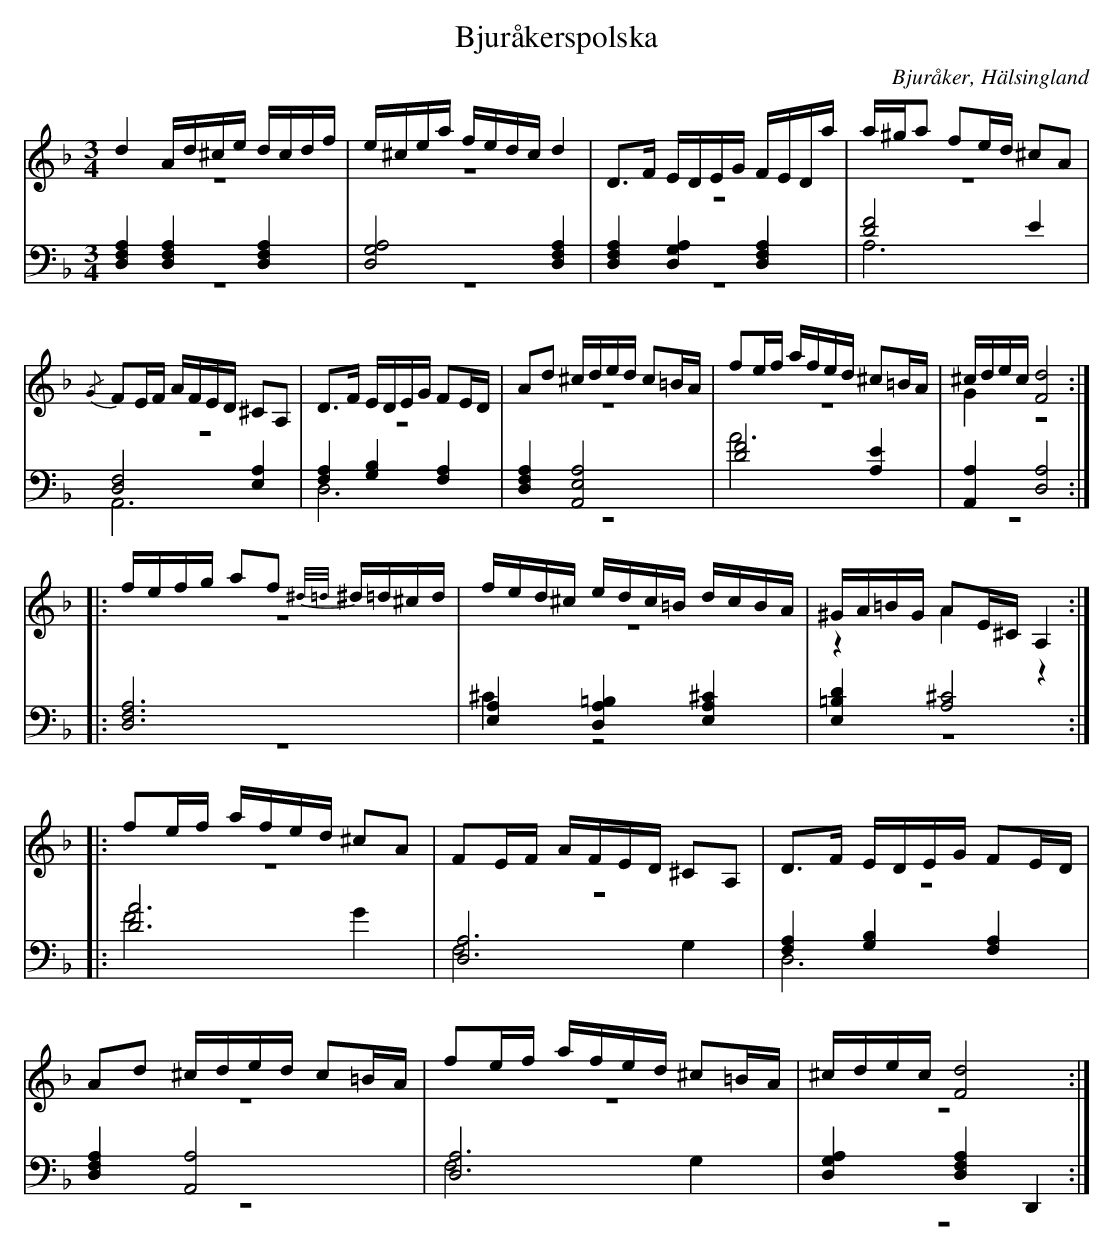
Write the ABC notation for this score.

X:1
T: Bjuråkerspolska
O: Bjuråker, Hälsingland
M: 3/4
L: 1/16
K: Dm
V:1
V:2 merge
V:3
V:4 merge
V:1
d4 Ad^ce dcdf |e^cea fedc d4|D2>F2 EDEG FEDa|a^ga2 f2ed ^c2A2|
{/G}F2EF AFED ^C2A,2|D2>F2 EDEG F2ED|A2d2 ^cded c2=BA|f2ef afed ^c2=BA|^cdec [F8d8]:|
|:fefg a2f2 {^d/=d/}^d4/5=d4/5^c4/5d4/5 |fed^c edc=B dcBA|^GA=BG A2E^C A,4:|
|:f2ef afed ^c2A2|F2EF AFED ^C2A,2|D2>F2 EDEG F2ED|
A2d2 ^cded c2=BA|f2ef afed ^c2=BA|^cdec [F8d8]:|
V:2
z12|z12|z12|z12|
z12|z12|z12|z12|G4 z8:|
|:z12|z12|z4 A4 z4:|
|:z12|z12|z12|
z12|z12|z12:|
V:3 clef=bass
[D,4F,4A,4] [D,4F,4A,4] [D,4F,4A,4]|[D,8G,8A,8] [D,4F,4A,4]|[D,4F,4A,4] [D,4G,4A,4] [D,4F,4A,4]|[D8F8] E4|
[D,8F,8] [E,4A,4]|[F,4A,4] [G,4B,4] [F,4A,4]|[D,4F,4A,4] [A,,8E,8A,8]|[D8F8] [A,4E4]|[A,,4A,4] [D,8A,8]:|
|:[D,12F,12A,12]|[E,4A,4] [A,4=B,4D,4] [E,4A,4^C4]|[E,4=B,4D4] [A,8^C8]:|
|:[D12A12]|[D,12A,12]|[F,4A,4] [G,4B,4] [F,4A,4]|
[D,4F,4A,4] [A,,8A,8]|[D,12A,12]|[D,4G,4A,4] [D,4F,4A,4] D,,4:|
V:4 clef=bass
z12|z12|z12|A,12|
A,,12|D,12|z12|A12|z12:|
|:z12|^C4 z8|z12:|
|:F8 G4|F,8 G,4|D,12|
z12|F,8 G,4|z12:|
